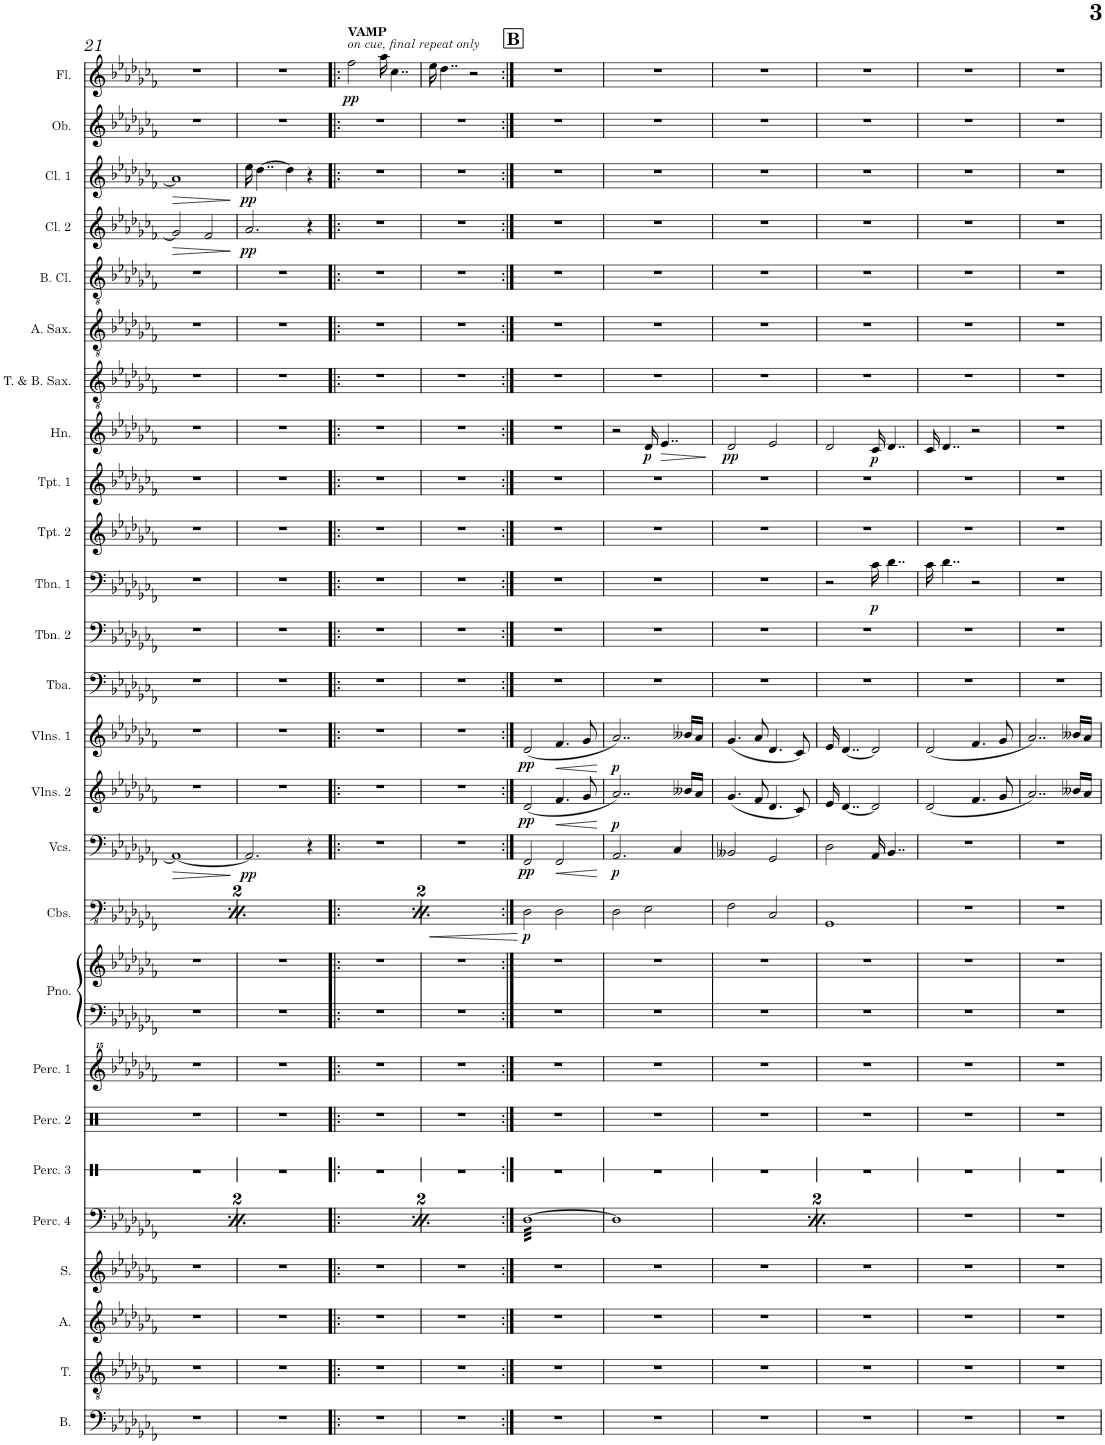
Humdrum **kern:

**kern	**kern	**kern	**kern	**kern	**dynam	**kern	**kern	**kern	**kern	**kern	**kern	**dynam	**kern	**dynam	**kern	**dynam	**kern	**dynam	**kern	**kern	**kern	**dynam	**kern	**kern	**kern	**dynam	**kern	**kern	**kern	**kern	**dynam	**kern	**dynam	**kern	**kern	**dynam
*part26	*part25	*part24	*part23	*part22	*part22	*part21	*part20	*part19	*part18	*part18	*part17	*part17	*part16	*part16	*part15	*part15	*part14	*part14	*part13	*part12	*part11	*part11	*part10	*part9	*part8	*part8	*part7	*part6	*part5	*part4	*part4	*part3	*part3	*part2	*part1	*part1
*staff27	*staff26	*staff25	*staff24	*staff23	*staff23	*staff22	*staff21	*staff20	*staff19	*staff18	*staff17	*staff17	*staff16	*staff16	*staff15	*staff15	*staff14	*staff14	*staff13	*staff12	*staff11	*staff11	*staff10	*staff9	*staff8	*staff8	*staff7	*staff6	*staff5	*staff4	*staff4	*staff3	*staff3	*staff2	*staff1	*staff1
*I"Bass	*I"Tenor	*I"Alto	*I"Soprano	*I"Percussion 4	*	*I"Percussion 3	*I"Percussion 2	*I"Percussion 1	*I"Piano	*	*I"Contrabasses	*	*I"Violoncellos	*	*I"Violins 2	*	*I"Violins 1	*	*I"Tuba	*I"Trombone 2	*I"Trombone 1	*	*I"Trumpet 2	*I"Trumpet 1	*I"Horn	*	*I"Tenor &amp; Baritone Saxophone	*I"Alto Saxophone	*I"Bass Clarinet	*I"Clarinet 2	*	*I"Clarinet 1	*	*I"Oboe	*I"Flute	*
*I'B.	*I'T.	*I'A.	*I'S.	*I'Perc. 4	*	*I'Perc. 3	*I'Perc. 2	*I'Perc. 1	*I'Pno.	*	*I'Cbs.	*	*I'Vcs.	*	*I'Vlns. 2	*	*I'Vlns. 1	*	*I'Tba.	*I'Tbn. 2	*I'Tbn. 1	*	*I'Tpt. 2	*I'Tpt. 1	*I'Hn.	*	*I'T. &amp; B. Sax.	*I'A. Sax.	*I'B. Cl.	*I'Cl. 2	*	*I'Cl. 1	*	*I'Ob.	*I'Fl.	*
!!LO:PB:g=z
*clefF4	*clefGv2	*clefG2	*clefG2	*clefF4	*	*clefX	*clefX	*clefG^^2	*clefF4	*clefG2	*clefFv4	*	*clefF4	*	*clefG2	*	*clefG2	*	*clefF4	*clefF4	*clefF4	*	*clefG2	*clefG2	*clefG2	*	*clefGv2	*clefGv2	*clefGv2	*clefG2	*	*clefG2	*	*clefG2	*clefG2	*
*	*	*	*	*	*	*	*	*	*	*	*	*	*	*	*	*	*	*	*	*	*	*	*Trd1c2	*Trd1c2	*Trd4c7	*	*Trd8c14	*Trd5c9	*Trd8c14	*Trd1c2	*	*Trd1c2	*	*	*	*
*k[b-e-a-d-g-c-f-]	*k[b-e-a-d-g-c-f-]	*k[b-e-a-d-g-c-f-]	*k[b-e-a-d-g-c-f-]	*k[b-e-a-d-g-c-f-]	*	*k[]	*k[]	*k[b-e-a-d-g-c-f-]	*k[b-e-a-d-g-c-f-]	*k[b-e-a-d-g-c-f-]	*k[b-e-a-d-g-c-f-]	*	*k[b-e-a-d-g-c-f-]	*	*k[b-e-a-d-g-c-f-]	*	*k[b-e-a-d-g-c-f-]	*	*k[b-e-a-d-g-c-f-]	*k[b-e-a-d-g-c-f-]	*k[b-e-a-d-g-c-f-]	*	*k[b-e-a-d-g-c-f-]	*k[b-e-a-d-g-c-f-]	*k[b-e-a-d-g-c-f-]	*	*k[b-e-a-d-g-c-f-]	*k[b-e-a-d-g-c-f-]	*k[b-e-a-d-g-c-f-]	*k[b-e-a-d-g-c-f-]	*	*k[b-e-a-d-g-c-f-]	*	*k[b-e-a-d-g-c-f-]	*k[b-e-a-d-g-c-f-]	*
*M2/2	*M2/2	*M2/2	*M2/2	*M2/2	*	*M2/2	*M2/2	*M2/2	*M2/2	*M2/2	*M2/2	*	*M2/2	*	*M2/2	*	*M2/2	*	*M2/2	*M2/2	*M2/2	*	*M2/2	*M2/2	*M2/2	*	*M2/2	*M2/2	*M2/2	*M2/2	*	*M2/2	*	*M2/2	*M2/2	*
*met(c|)	*met(c|)	*met(c|)	*met(c|)	*met(c|)	*	*met(c|)	*met(c|)	*met(c|)	*met(c|)	*met(c|)	*met(c|)	*	*met(c|)	*	*met(c|)	*	*met(c|)	*	*met(c|)	*met(c|)	*met(c|)	*	*met(c|)	*met(c|)	*met(c|)	*	*met(c|)	*met(c|)	*met(c|)	*met(c|)	*	*met(c|)	*	*met(c|)	*met(c|)	*
=21	=21	=21	=21	=21	=21	=21	=21	=21	=21	=21	=21	=21	=21	=21	=21	=21	=21	=21	=21	=21	=21	=21	=21	=21	=21	=21	=21	=21	=21	=21	=21	=21	=21	=21	=21	=21
!	!	!	!	!	!LO:DY:b	!	!	!	!	!	!	!LO:DY:b	!	!LO:HP:b	!	!	!	!	!	!	!	!	!	!	!	!	!	!	!	!	!LO:HP:b	!	!LO:HP:b	!	!	!
*	*	*	*	*tremolo	*	*	*	*	*	*	*	*	*	*	*	*	*	*	*	*	*	*	*	*	*	*	*	*	*	*	*	*	*	*	*	*
1r	1r	1r	1r	[32AA-LLL	p	1r	1r	1r	1r	1r	[1AAA-	pp	1AA-_	>	1r	.	1r	.	1r	1r	1r	.	1r	1r	1r	.	1r	1r	1r	2g-/]	>	1a-]	>	1r	1r	.
.	.	.	.	32AA-	.	.	.	.	.	.	.	.	.	.	.	.	.	.	.	.	.	.	.	.	.	.	.	.	.	.	.	.	.	.	.	.
.	.	.	.	32AA-	.	.	.	.	.	.	.	.	.	.	.	.	.	.	.	.	.	.	.	.	.	.	.	.	.	.	.	.	.	.	.	.
.	.	.	.	32AA-	.	.	.	.	.	.	.	.	.	.	.	.	.	.	.	.	.	.	.	.	.	.	.	.	.	.	.	.	.	.	.	.
.	.	.	.	32AA-	.	.	.	.	.	.	.	.	.	.	.	.	.	.	.	.	.	.	.	.	.	.	.	.	.	.	.	.	.	.	.	.
.	.	.	.	32AA-	.	.	.	.	.	.	.	.	.	.	.	.	.	.	.	.	.	.	.	.	.	.	.	.	.	.	.	.	.	.	.	.
.	.	.	.	32AA-	.	.	.	.	.	.	.	.	.	.	.	.	.	.	.	.	.	.	.	.	.	.	.	.	.	.	.	.	.	.	.	.
.	.	.	.	32AA-	.	.	.	.	.	.	.	.	.	.	.	.	.	.	.	.	.	.	.	.	.	.	.	.	.	.	.	.	.	.	.	.
.	.	.	.	32AA-	.	.	.	.	.	.	.	.	.	.	.	.	.	.	.	.	.	.	.	.	.	.	.	.	.	.	.	.	.	.	.	.
.	.	.	.	32AA-	.	.	.	.	.	.	.	.	.	.	.	.	.	.	.	.	.	.	.	.	.	.	.	.	.	.	.	.	.	.	.	.
.	.	.	.	32AA-	.	.	.	.	.	.	.	.	.	.	.	.	.	.	.	.	.	.	.	.	.	.	.	.	.	.	.	.	.	.	.	.
.	.	.	.	32AA-	.	.	.	.	.	.	.	.	.	.	.	.	.	.	.	.	.	.	.	.	.	.	.	.	.	.	.	.	.	.	.	.
.	.	.	.	32AA-	.	.	.	.	.	.	.	.	.	.	.	.	.	.	.	.	.	.	.	.	.	.	.	.	.	.	.	.	.	.	.	.
.	.	.	.	32AA-	.	.	.	.	.	.	.	.	.	.	.	.	.	.	.	.	.	.	.	.	.	.	.	.	.	.	.	.	.	.	.	.
.	.	.	.	32AA-	.	.	.	.	.	.	.	.	.	.	.	.	.	.	.	.	.	.	.	.	.	.	.	.	.	.	.	.	.	.	.	.
.	.	.	.	32AA-	.	.	.	.	.	.	.	.	.	.	.	.	.	.	.	.	.	.	.	.	.	.	.	.	.	.	.	.	.	.	.	.
.	.	.	.	32AA-	.	.	.	.	.	.	.	.	.	.	.	.	.	.	.	.	.	.	.	.	.	.	.	.	.	2f-/	.	.	.	.	.	.
.	.	.	.	32AA-	.	.	.	.	.	.	.	.	.	.	.	.	.	.	.	.	.	.	.	.	.	.	.	.	.	.	.	.	.	.	.	.
.	.	.	.	32AA-	.	.	.	.	.	.	.	.	.	.	.	.	.	.	.	.	.	.	.	.	.	.	.	.	.	.	.	.	.	.	.	.
.	.	.	.	32AA-	.	.	.	.	.	.	.	.	.	.	.	.	.	.	.	.	.	.	.	.	.	.	.	.	.	.	.	.	.	.	.	.
.	.	.	.	32AA-	.	.	.	.	.	.	.	.	.	.	.	.	.	.	.	.	.	.	.	.	.	.	.	.	.	.	.	.	.	.	.	.
.	.	.	.	32AA-	.	.	.	.	.	.	.	.	.	.	.	.	.	.	.	.	.	.	.	.	.	.	.	.	.	.	.	.	.	.	.	.
.	.	.	.	32AA-	.	.	.	.	.	.	.	.	.	.	.	.	.	.	.	.	.	.	.	.	.	.	.	.	.	.	.	.	.	.	.	.
.	.	.	.	32AA-	.	.	.	.	.	.	.	.	.	.	.	.	.	.	.	.	.	.	.	.	.	.	.	.	.	.	.	.	.	.	.	.
.	.	.	.	32AA-	.	.	.	.	.	.	.	.	.	.	.	.	.	.	.	.	.	.	.	.	.	.	.	.	.	.	.	.	.	.	.	.
.	.	.	.	32AA-	.	.	.	.	.	.	.	.	.	.	.	.	.	.	.	.	.	.	.	.	.	.	.	.	.	.	.	.	.	.	.	.
.	.	.	.	32AA-	.	.	.	.	.	.	.	.	.	.	.	.	.	.	.	.	.	.	.	.	.	.	.	.	.	.	.	.	.	.	.	.
.	.	.	.	32AA-	.	.	.	.	.	.	.	.	.	.	.	.	.	.	.	.	.	.	.	.	.	.	.	.	.	.	.	.	.	.	.	.
.	.	.	.	32AA-	.	.	.	.	.	.	.	.	.	.	.	.	.	.	.	.	.	.	.	.	.	.	.	.	.	.	.	.	.	.	.	.
.	.	.	.	32AA-	.	.	.	.	.	.	.	.	.	.	.	.	.	.	.	.	.	.	.	.	.	.	.	.	.	.	.	.	.	.	.	.
.	.	.	.	32AA-	.	.	.	.	.	.	.	.	.	.	.	.	.	.	.	.	.	.	.	.	.	.	.	.	.	.	.	.	.	.	.	.
.	.	.	.	32AA-JJJ	.	.	.	.	.	.	.	.	.	.	.	.	.	.	.	.	.	.	.	.	.	.	.	.	.	.	.	.	.	.	.	.
*	*	*	*	*Xtremolo	*	*	*	*	*	*	*	*	*	*	*	*	*	*	*	*	*	*	*	*	*	*	*	*	*	*	*	*	*	*	*	*
.	.	.	.	.	.	.	.	.	.	.	.	.	.	]	.	.	.	.	.	.	.	.	.	.	.	.	.	.	.	.	]	.	]	.	.	.
=22	=22	=22	=22	=22	=22	=22	=22	=22	=22	=22	=22	=22	=22	=22	=22	=22	=22	=22	=22	=22	=22	=22	=22	=22	=22	=22	=22	=22	=22	=22	=22	=22	=22	=22	=22	=22
!	!	!	!	!	!	!	!	!	!	!	!	!	!	!LO:DY:b	!	!	!	!	!	!	!	!	!	!	!	!	!	!	!	!	!LO:DY:b	!	!LO:DY:b	!	!	!
1r	1r	1r	1r	1AA-]	.	1r	1r	1r	1r	1r	1AAA-]	.	2.AA-/]	pp	1r	.	1r	.	1r	1r	1r	.	1r	1r	1r	.	1r	1r	1r	2.a-/	pp	16ee-\	pp	1r	1r	.
.	.	.	.	.	.	.	.	.	.	.	.	.	.	.	.	.	.	.	.	.	.	.	.	.	.	.	.	.	.	.	.	[4..dd-\	.	.	.	.
.	.	.	.	.	.	.	.	.	.	.	.	.	.	.	.	.	.	.	.	.	.	.	.	.	.	.	.	.	.	.	.	4dd-\]	.	.	.	.
.	.	.	.	.	.	.	.	.	.	.	.	.	4r	.	.	.	.	.	.	.	.	.	.	.	.	.	.	.	.	4r	.	4r	.	.	.	.
=23!|:	=23!|:	=23!|:	=23!|:	=23!|:	=23!|:	=23!|:	=23!|:	=23!|:	=23!|:	=23!|:	=23!|:	=23!|:	=23!|:	=23!|:	=23!|:	=23!|:	=23!|:	=23!|:	=23!|:	=23!|:	=23!|:	=23!|:	=23!|:	=23!|:	=23!|:	=23!|:	=23!|:	=23!|:	=23!|:	=23!|:	=23!|:	=23!|:	=23!|:	=23!|:	=23!|:	=23!|:
!	!	!	!	!	!	!	!	!	!	!	!	!	!	!	!	!	!	!	!	!	!	!	!	!	!	!	!	!	!	!	!	!	!	!	!LO:TX:a:B:t=VAMP	!
!	!	!	!	!	!	!	!	!	!	!	!	!	!	!	!	!	!	!	!	!	!	!	!	!	!	!	!	!	!	!	!	!	!	!	!LO:TX:a:i:t=on cue, final repeat only	!
!	!	!	!	!	!LO:DY:b	!	!	!	!	!	!	!LO:DY:b	!	!	!	!	!	!	!	!	!	!	!	!	!	!	!	!	!	!	!	!	!	!	!	!LO:DY:b
*	*	*	*	*tremolo	*	*	*	*	*	*	*	*	*	*	*	*	*	*	*	*	*	*	*	*	*	*	*	*	*	*	*	*	*	*	*	*
1r	1r	1r	1r	[32AA-LLL	p	1r	1r	1r	1r	1r	[1AAA-	pp	1r	.	1r	.	1r	.	1r	1r	1r	.	1r	1r	1r	.	1r	1r	1r	1r	.	1r	.	1r	2ff-\	pp
.	.	.	.	32AA-	.	.	.	.	.	.	.	.	.	.	.	.	.	.	.	.	.	.	.	.	.	.	.	.	.	.	.	.	.	.	.	.
.	.	.	.	32AA-	.	.	.	.	.	.	.	.	.	.	.	.	.	.	.	.	.	.	.	.	.	.	.	.	.	.	.	.	.	.	.	.
.	.	.	.	32AA-	.	.	.	.	.	.	.	.	.	.	.	.	.	.	.	.	.	.	.	.	.	.	.	.	.	.	.	.	.	.	.	.
.	.	.	.	32AA-	.	.	.	.	.	.	.	.	.	.	.	.	.	.	.	.	.	.	.	.	.	.	.	.	.	.	.	.	.	.	.	.
.	.	.	.	32AA-	.	.	.	.	.	.	.	.	.	.	.	.	.	.	.	.	.	.	.	.	.	.	.	.	.	.	.	.	.	.	.	.
.	.	.	.	32AA-	.	.	.	.	.	.	.	.	.	.	.	.	.	.	.	.	.	.	.	.	.	.	.	.	.	.	.	.	.	.	.	.
.	.	.	.	32AA-	.	.	.	.	.	.	.	.	.	.	.	.	.	.	.	.	.	.	.	.	.	.	.	.	.	.	.	.	.	.	.	.
.	.	.	.	32AA-	.	.	.	.	.	.	.	.	.	.	.	.	.	.	.	.	.	.	.	.	.	.	.	.	.	.	.	.	.	.	.	.
.	.	.	.	32AA-	.	.	.	.	.	.	.	.	.	.	.	.	.	.	.	.	.	.	.	.	.	.	.	.	.	.	.	.	.	.	.	.
.	.	.	.	32AA-	.	.	.	.	.	.	.	.	.	.	.	.	.	.	.	.	.	.	.	.	.	.	.	.	.	.	.	.	.	.	.	.
.	.	.	.	32AA-	.	.	.	.	.	.	.	.	.	.	.	.	.	.	.	.	.	.	.	.	.	.	.	.	.	.	.	.	.	.	.	.
.	.	.	.	32AA-	.	.	.	.	.	.	.	.	.	.	.	.	.	.	.	.	.	.	.	.	.	.	.	.	.	.	.	.	.	.	.	.
.	.	.	.	32AA-	.	.	.	.	.	.	.	.	.	.	.	.	.	.	.	.	.	.	.	.	.	.	.	.	.	.	.	.	.	.	.	.
.	.	.	.	32AA-	.	.	.	.	.	.	.	.	.	.	.	.	.	.	.	.	.	.	.	.	.	.	.	.	.	.	.	.	.	.	.	.
.	.	.	.	32AA-	.	.	.	.	.	.	.	.	.	.	.	.	.	.	.	.	.	.	.	.	.	.	.	.	.	.	.	.	.	.	.	.
.	.	.	.	32AA-	.	.	.	.	.	.	.	.	.	.	.	.	.	.	.	.	.	.	.	.	.	.	.	.	.	.	.	.	.	.	16aa-\	.
.	.	.	.	32AA-	.	.	.	.	.	.	.	.	.	.	.	.	.	.	.	.	.	.	.	.	.	.	.	.	.	.	.	.	.	.	.	.
.	.	.	.	32AA-	.	.	.	.	.	.	.	.	.	.	.	.	.	.	.	.	.	.	.	.	.	.	.	.	.	.	.	.	.	.	4..cc-\	.
.	.	.	.	32AA-	.	.	.	.	.	.	.	.	.	.	.	.	.	.	.	.	.	.	.	.	.	.	.	.	.	.	.	.	.	.	.	.
.	.	.	.	32AA-	.	.	.	.	.	.	.	.	.	.	.	.	.	.	.	.	.	.	.	.	.	.	.	.	.	.	.	.	.	.	.	.
.	.	.	.	32AA-	.	.	.	.	.	.	.	.	.	.	.	.	.	.	.	.	.	.	.	.	.	.	.	.	.	.	.	.	.	.	.	.
.	.	.	.	32AA-	.	.	.	.	.	.	.	.	.	.	.	.	.	.	.	.	.	.	.	.	.	.	.	.	.	.	.	.	.	.	.	.
.	.	.	.	32AA-	.	.	.	.	.	.	.	.	.	.	.	.	.	.	.	.	.	.	.	.	.	.	.	.	.	.	.	.	.	.	.	.
.	.	.	.	32AA-	.	.	.	.	.	.	.	.	.	.	.	.	.	.	.	.	.	.	.	.	.	.	.	.	.	.	.	.	.	.	.	.
.	.	.	.	32AA-	.	.	.	.	.	.	.	.	.	.	.	.	.	.	.	.	.	.	.	.	.	.	.	.	.	.	.	.	.	.	.	.
.	.	.	.	32AA-	.	.	.	.	.	.	.	.	.	.	.	.	.	.	.	.	.	.	.	.	.	.	.	.	.	.	.	.	.	.	.	.
.	.	.	.	32AA-	.	.	.	.	.	.	.	.	.	.	.	.	.	.	.	.	.	.	.	.	.	.	.	.	.	.	.	.	.	.	.	.
.	.	.	.	32AA-	.	.	.	.	.	.	.	.	.	.	.	.	.	.	.	.	.	.	.	.	.	.	.	.	.	.	.	.	.	.	.	.
.	.	.	.	32AA-	.	.	.	.	.	.	.	.	.	.	.	.	.	.	.	.	.	.	.	.	.	.	.	.	.	.	.	.	.	.	.	.
.	.	.	.	32AA-	.	.	.	.	.	.	.	.	.	.	.	.	.	.	.	.	.	.	.	.	.	.	.	.	.	.	.	.	.	.	.	.
.	.	.	.	32AA-JJJ	.	.	.	.	.	.	.	.	.	.	.	.	.	.	.	.	.	.	.	.	.	.	.	.	.	.	.	.	.	.	.	.
*	*	*	*	*Xtremolo	*	*	*	*	*	*	*	*	*	*	*	*	*	*	*	*	*	*	*	*	*	*	*	*	*	*	*	*	*	*	*	*
=24	=24	=24	=24	=24	=24	=24	=24	=24	=24	=24	=24	=24	=24	=24	=24	=24	=24	=24	=24	=24	=24	=24	=24	=24	=24	=24	=24	=24	=24	=24	=24	=24	=24	=24	=24	=24
1r	1r	1r	1r	1AA-]	.	1r	1r	1r	1r	1r	1AAA-]	.	1r	.	1r	.	1r	.	1r	1r	1r	.	1r	1r	1r	.	1r	1r	1r	1r	.	1r	.	1r	16ee-\	.
.	.	.	.	.	.	.	.	.	.	.	.	.	.	.	.	.	.	.	.	.	.	.	.	.	.	.	.	.	.	.	.	.	.	.	4..dd-\	.
.	.	.	.	.	.	.	.	.	.	.	.	.	.	.	.	.	.	.	.	.	.	.	.	.	.	.	.	.	.	.	.	.	.	.	2r	.
!!LO:REH:place=s1:a:B:cj:fs=14:t=B
=25:|!	=25:|!	=25:|!	=25:|!	=25:|!	=25:|!	=25:|!	=25:|!	=25:|!	=25:|!	=25:|!	=25:|!	=25:|!	=25:|!	=25:|!	=25:|!	=25:|!	=25:|!	=25:|!	=25:|!	=25:|!	=25:|!	=25:|!	=25:|!	=25:|!	=25:|!	=25:|!	=25:|!	=25:|!	=25:|!	=25:|!	=25:|!	=25:|!	=25:|!	=25:|!	=25:|!	=25:|!
!	!	!	!	!	!	!	!	!	!	!	!	!LO:DY:b	!	!LO:DY:b	!	!LO:DY:b	!	!LO:DY:b	!	!	!	!	!	!	!	!	!	!	!	!	!	!	!	!	!	!
*	*	*	*	*tremolo	*	*	*	*	*	*	*	*	*	*	*	*	*	*	*	*	*	*	*	*	*	*	*	*	*	*	*	*	*	*	*	*
1r	1r	1r	1r	[32D-LLL	.	1r	1r	1r	1r	1r	2DD-\	p	2FF-/	pp	(2d-/	pp	(2d-/	pp	1r	1r	1r	.	1r	1r	1r	.	1r	1r	1r	1r	.	1r	.	1r	1r	.
.	.	.	.	32D-	.	.	.	.	.	.	.	.	.	.	.	.	.	.	.	.	.	.	.	.	.	.	.	.	.	.	.	.	.	.	.	.
.	.	.	.	32D-	.	.	.	.	.	.	.	.	.	.	.	.	.	.	.	.	.	.	.	.	.	.	.	.	.	.	.	.	.	.	.	.
.	.	.	.	32D-	.	.	.	.	.	.	.	.	.	.	.	.	.	.	.	.	.	.	.	.	.	.	.	.	.	.	.	.	.	.	.	.
.	.	.	.	32D-	.	.	.	.	.	.	.	.	.	.	.	.	.	.	.	.	.	.	.	.	.	.	.	.	.	.	.	.	.	.	.	.
.	.	.	.	32D-	.	.	.	.	.	.	.	.	.	.	.	.	.	.	.	.	.	.	.	.	.	.	.	.	.	.	.	.	.	.	.	.
.	.	.	.	32D-	.	.	.	.	.	.	.	.	.	.	.	.	.	.	.	.	.	.	.	.	.	.	.	.	.	.	.	.	.	.	.	.
.	.	.	.	32D-	.	.	.	.	.	.	.	.	.	.	.	.	.	.	.	.	.	.	.	.	.	.	.	.	.	.	.	.	.	.	.	.
.	.	.	.	32D-	.	.	.	.	.	.	.	.	.	.	.	.	.	.	.	.	.	.	.	.	.	.	.	.	.	.	.	.	.	.	.	.
.	.	.	.	32D-	.	.	.	.	.	.	.	.	.	.	.	.	.	.	.	.	.	.	.	.	.	.	.	.	.	.	.	.	.	.	.	.
.	.	.	.	32D-	.	.	.	.	.	.	.	.	.	.	.	.	.	.	.	.	.	.	.	.	.	.	.	.	.	.	.	.	.	.	.	.
.	.	.	.	32D-	.	.	.	.	.	.	.	.	.	.	.	.	.	.	.	.	.	.	.	.	.	.	.	.	.	.	.	.	.	.	.	.
.	.	.	.	32D-	.	.	.	.	.	.	.	.	.	.	.	.	.	.	.	.	.	.	.	.	.	.	.	.	.	.	.	.	.	.	.	.
.	.	.	.	32D-	.	.	.	.	.	.	.	.	.	.	.	.	.	.	.	.	.	.	.	.	.	.	.	.	.	.	.	.	.	.	.	.
.	.	.	.	32D-	.	.	.	.	.	.	.	.	.	.	.	.	.	.	.	.	.	.	.	.	.	.	.	.	.	.	.	.	.	.	.	.
.	.	.	.	32D-	.	.	.	.	.	.	.	.	.	.	.	.	.	.	.	.	.	.	.	.	.	.	.	.	.	.	.	.	.	.	.	.
!	!	!	!	!	!	!	!	!	!	!	!	!	!	!LO:HP:b	!	!LO:HP:b	!	!LO:HP:b	!	!	!	!	!	!	!	!	!	!	!	!	!	!	!	!	!	!
.	.	.	.	32D-	.	.	.	.	.	.	2DD-\	.	2FF-/	<	4.f-/	<	4.f-/	<	.	.	.	.	.	.	.	.	.	.	.	.	.	.	.	.	.	.
.	.	.	.	32D-	.	.	.	.	.	.	.	.	.	.	.	.	.	.	.	.	.	.	.	.	.	.	.	.	.	.	.	.	.	.	.	.
.	.	.	.	32D-	.	.	.	.	.	.	.	.	.	.	.	.	.	.	.	.	.	.	.	.	.	.	.	.	.	.	.	.	.	.	.	.
.	.	.	.	32D-	.	.	.	.	.	.	.	.	.	.	.	.	.	.	.	.	.	.	.	.	.	.	.	.	.	.	.	.	.	.	.	.
.	.	.	.	32D-	.	.	.	.	.	.	.	.	.	.	.	.	.	.	.	.	.	.	.	.	.	.	.	.	.	.	.	.	.	.	.	.
.	.	.	.	32D-	.	.	.	.	.	.	.	.	.	.	.	.	.	.	.	.	.	.	.	.	.	.	.	.	.	.	.	.	.	.	.	.
.	.	.	.	32D-	.	.	.	.	.	.	.	.	.	.	.	.	.	.	.	.	.	.	.	.	.	.	.	.	.	.	.	.	.	.	.	.
.	.	.	.	32D-	.	.	.	.	.	.	.	.	.	.	.	.	.	.	.	.	.	.	.	.	.	.	.	.	.	.	.	.	.	.	.	.
.	.	.	.	32D-	.	.	.	.	.	.	.	.	.	.	.	.	.	.	.	.	.	.	.	.	.	.	.	.	.	.	.	.	.	.	.	.
.	.	.	.	32D-	.	.	.	.	.	.	.	.	.	.	.	.	.	.	.	.	.	.	.	.	.	.	.	.	.	.	.	.	.	.	.	.
.	.	.	.	32D-	.	.	.	.	.	.	.	.	.	.	.	.	.	.	.	.	.	.	.	.	.	.	.	.	.	.	.	.	.	.	.	.
.	.	.	.	32D-	.	.	.	.	.	.	.	.	.	.	.	.	.	.	.	.	.	.	.	.	.	.	.	.	.	.	.	.	.	.	.	.
.	.	.	.	32D-	.	.	.	.	.	.	.	.	.	.	8g-/	.	8g-/	.	.	.	.	.	.	.	.	.	.	.	.	.	.	.	.	.	.	.
.	.	.	.	32D-	.	.	.	.	.	.	.	.	.	.	.	.	.	.	.	.	.	.	.	.	.	.	.	.	.	.	.	.	.	.	.	.
.	.	.	.	32D-	.	.	.	.	.	.	.	.	.	.	.	.	.	.	.	.	.	.	.	.	.	.	.	.	.	.	.	.	.	.	.	.
.	.	.	.	32D-JJJ	.	.	.	.	.	.	.	.	.	.	.	.	.	.	.	.	.	.	.	.	.	.	.	.	.	.	.	.	.	.	.	.
*	*	*	*	*Xtremolo	*	*	*	*	*	*	*	*	*	*	*	*	*	*	*	*	*	*	*	*	*	*	*	*	*	*	*	*	*	*	*	*
.	.	.	.	.	.	.	.	.	.	.	.	.	.	[	.	[	.	[	.	.	.	.	.	.	.	.	.	.	.	.	.	.	.	.	.	.
=26	=26	=26	=26	=26	=26	=26	=26	=26	=26	=26	=26	=26	=26	=26	=26	=26	=26	=26	=26	=26	=26	=26	=26	=26	=26	=26	=26	=26	=26	=26	=26	=26	=26	=26	=26	=26
!	!	!	!	!	!	!	!	!	!	!	!	!	!	!LO:DY:b	!	!LO:DY:b	!	!LO:DY:b	!	!	!	!	!	!	!	!	!	!	!	!	!	!	!	!	!	!
1r	1r	1r	1r	1D-]	.	1r	1r	1r	1r	1r	2DD-\	.	2.AA-/	p	2..a-/)	p	2..a-/)	p	1r	1r	1r	.	1r	1r	2r	.	1r	1r	1r	1r	.	1r	.	1r	1r	.
!	!	!	!	!	!	!	!	!	!	!	!	!	!	!	!	!	!	!	!	!	!	!	!	!	!	!LO:DY:b	!	!	!	!	!	!	!	!	!	!
.	.	.	.	.	.	.	.	.	.	.	2EE-\	.	.	.	.	.	.	.	.	.	.	.	.	.	16d-/	p	.	.	.	.	.	.	.	.	.	.
!	!	!	!	!	!	!	!	!	!	!	!	!	!	!	!	!	!	!	!	!	!	!	!	!	!	!LO:HP:b	!	!	!	!	!	!	!	!	!	!
.	.	.	.	.	.	.	.	.	.	.	.	.	.	.	.	.	.	.	.	.	.	.	.	.	4..e-/	>	.	.	.	.	.	.	.	.	.	.
.	.	.	.	.	.	.	.	.	.	.	.	.	4C-/	.	.	.	.	.	.	.	.	.	.	.	.	.	.	.	.	.	.	.	.	.	.	.
.	.	.	.	.	.	.	.	.	.	.	.	.	.	.	16b--X/LL	.	16b--X/LL	.	.	.	.	.	.	.	.	.	.	.	.	.	.	.	.	.	.	.
.	.	.	.	.	.	.	.	.	.	.	.	.	.	.	16a-/JJ	.	16a-/JJ	.	.	.	.	.	.	.	.	.	.	.	.	.	.	.	.	.	.	.
.	.	.	.	.	.	.	.	.	.	.	.	.	.	.	.	.	.	.	.	.	.	.	.	.	.	]	.	.	.	.	.	.	.	.	.	.
=27	=27	=27	=27	=27	=27	=27	=27	=27	=27	=27	=27	=27	=27	=27	=27	=27	=27	=27	=27	=27	=27	=27	=27	=27	=27	=27	=27	=27	=27	=27	=27	=27	=27	=27	=27	=27
!	!	!	!	!	!	!	!	!	!	!	!	!	!	!	!	!	!	!	!	!	!	!	!	!	!	!LO:DY:b	!	!	!	!	!	!	!	!	!	!
*	*	*	*	*tremolo	*	*	*	*	*	*	*	*	*	*	*	*	*	*	*	*	*	*	*	*	*	*	*	*	*	*	*	*	*	*	*	*
1r	1r	1r	1r	[32D-LLL	.	1r	1r	1r	1r	1r	2FF-\	.	2BB--X/	.	(4.g-/	.	(4.g-/	.	1r	1r	1r	.	1r	1r	2d-/	pp	1r	1r	1r	1r	.	1r	.	1r	1r	.
.	.	.	.	32D-	.	.	.	.	.	.	.	.	.	.	.	.	.	.	.	.	.	.	.	.	.	.	.	.	.	.	.	.	.	.	.	.
.	.	.	.	32D-	.	.	.	.	.	.	.	.	.	.	.	.	.	.	.	.	.	.	.	.	.	.	.	.	.	.	.	.	.	.	.	.
.	.	.	.	32D-	.	.	.	.	.	.	.	.	.	.	.	.	.	.	.	.	.	.	.	.	.	.	.	.	.	.	.	.	.	.	.	.
.	.	.	.	32D-	.	.	.	.	.	.	.	.	.	.	.	.	.	.	.	.	.	.	.	.	.	.	.	.	.	.	.	.	.	.	.	.
.	.	.	.	32D-	.	.	.	.	.	.	.	.	.	.	.	.	.	.	.	.	.	.	.	.	.	.	.	.	.	.	.	.	.	.	.	.
.	.	.	.	32D-	.	.	.	.	.	.	.	.	.	.	.	.	.	.	.	.	.	.	.	.	.	.	.	.	.	.	.	.	.	.	.	.
.	.	.	.	32D-	.	.	.	.	.	.	.	.	.	.	.	.	.	.	.	.	.	.	.	.	.	.	.	.	.	.	.	.	.	.	.	.
.	.	.	.	32D-	.	.	.	.	.	.	.	.	.	.	.	.	.	.	.	.	.	.	.	.	.	.	.	.	.	.	.	.	.	.	.	.
.	.	.	.	32D-	.	.	.	.	.	.	.	.	.	.	.	.	.	.	.	.	.	.	.	.	.	.	.	.	.	.	.	.	.	.	.	.
.	.	.	.	32D-	.	.	.	.	.	.	.	.	.	.	.	.	.	.	.	.	.	.	.	.	.	.	.	.	.	.	.	.	.	.	.	.
.	.	.	.	32D-	.	.	.	.	.	.	.	.	.	.	.	.	.	.	.	.	.	.	.	.	.	.	.	.	.	.	.	.	.	.	.	.
.	.	.	.	32D-	.	.	.	.	.	.	.	.	.	.	8f-/	.	8a-/	.	.	.	.	.	.	.	.	.	.	.	.	.	.	.	.	.	.	.
.	.	.	.	32D-	.	.	.	.	.	.	.	.	.	.	.	.	.	.	.	.	.	.	.	.	.	.	.	.	.	.	.	.	.	.	.	.
.	.	.	.	32D-	.	.	.	.	.	.	.	.	.	.	.	.	.	.	.	.	.	.	.	.	.	.	.	.	.	.	.	.	.	.	.	.
.	.	.	.	32D-	.	.	.	.	.	.	.	.	.	.	.	.	.	.	.	.	.	.	.	.	.	.	.	.	.	.	.	.	.	.	.	.
.	.	.	.	32D-	.	.	.	.	.	.	2CC-/	.	2GG-/	.	4.d-/	.	4.d-/	.	.	.	.	.	.	.	2e-/	.	.	.	.	.	.	.	.	.	.	.
.	.	.	.	32D-	.	.	.	.	.	.	.	.	.	.	.	.	.	.	.	.	.	.	.	.	.	.	.	.	.	.	.	.	.	.	.	.
.	.	.	.	32D-	.	.	.	.	.	.	.	.	.	.	.	.	.	.	.	.	.	.	.	.	.	.	.	.	.	.	.	.	.	.	.	.
.	.	.	.	32D-	.	.	.	.	.	.	.	.	.	.	.	.	.	.	.	.	.	.	.	.	.	.	.	.	.	.	.	.	.	.	.	.
.	.	.	.	32D-	.	.	.	.	.	.	.	.	.	.	.	.	.	.	.	.	.	.	.	.	.	.	.	.	.	.	.	.	.	.	.	.
.	.	.	.	32D-	.	.	.	.	.	.	.	.	.	.	.	.	.	.	.	.	.	.	.	.	.	.	.	.	.	.	.	.	.	.	.	.
.	.	.	.	32D-	.	.	.	.	.	.	.	.	.	.	.	.	.	.	.	.	.	.	.	.	.	.	.	.	.	.	.	.	.	.	.	.
.	.	.	.	32D-	.	.	.	.	.	.	.	.	.	.	.	.	.	.	.	.	.	.	.	.	.	.	.	.	.	.	.	.	.	.	.	.
.	.	.	.	32D-	.	.	.	.	.	.	.	.	.	.	.	.	.	.	.	.	.	.	.	.	.	.	.	.	.	.	.	.	.	.	.	.
.	.	.	.	32D-	.	.	.	.	.	.	.	.	.	.	.	.	.	.	.	.	.	.	.	.	.	.	.	.	.	.	.	.	.	.	.	.
.	.	.	.	32D-	.	.	.	.	.	.	.	.	.	.	.	.	.	.	.	.	.	.	.	.	.	.	.	.	.	.	.	.	.	.	.	.
.	.	.	.	32D-	.	.	.	.	.	.	.	.	.	.	.	.	.	.	.	.	.	.	.	.	.	.	.	.	.	.	.	.	.	.	.	.
.	.	.	.	32D-	.	.	.	.	.	.	.	.	.	.	8c-/)	.	8c-/)	.	.	.	.	.	.	.	.	.	.	.	.	.	.	.	.	.	.	.
.	.	.	.	32D-	.	.	.	.	.	.	.	.	.	.	.	.	.	.	.	.	.	.	.	.	.	.	.	.	.	.	.	.	.	.	.	.
.	.	.	.	32D-	.	.	.	.	.	.	.	.	.	.	.	.	.	.	.	.	.	.	.	.	.	.	.	.	.	.	.	.	.	.	.	.
.	.	.	.	32D-JJJ	.	.	.	.	.	.	.	.	.	.	.	.	.	.	.	.	.	.	.	.	.	.	.	.	.	.	.	.	.	.	.	.
*	*	*	*	*Xtremolo	*	*	*	*	*	*	*	*	*	*	*	*	*	*	*	*	*	*	*	*	*	*	*	*	*	*	*	*	*	*	*	*
=28	=28	=28	=28	=28	=28	=28	=28	=28	=28	=28	=28	=28	=28	=28	=28	=28	=28	=28	=28	=28	=28	=28	=28	=28	=28	=28	=28	=28	=28	=28	=28	=28	=28	=28	=28	=28
1r	1r	1r	1r	1D-]	.	1r	1r	1r	1r	1r	1GGG-	.	2D-\	.	16e-/	.	16e-/	.	1r	1r	2r	.	1r	1r	2d-/	.	1r	1r	1r	1r	.	1r	.	1r	1r	.
.	.	.	.	.	.	.	.	.	.	.	.	.	.	.	[4..d-/	.	[4..d-/	.	.	.	.	.	.	.	.	.	.	.	.	.	.	.	.	.	.	.
!	!	!	!	!	!	!	!	!	!	!	!	!	!	!	!	!	!	!	!	!	!	!LO:DY:b	!	!	!	!LO:DY:b	!	!	!	!	!	!	!	!	!	!
.	.	.	.	.	.	.	.	.	.	.	.	.	16AA-/	.	2d-/]	.	2d-/]	.	.	.	16c-\	p	.	.	16c-/	p	.	.	.	.	.	.	.	.	.	.
.	.	.	.	.	.	.	.	.	.	.	.	.	4..BB-/	.	.	.	.	.	.	.	4..d-\	.	.	.	4..d-/	.	.	.	.	.	.	.	.	.	.	.
=29	=29	=29	=29	=29	=29	=29	=29	=29	=29	=29	=29	=29	=29	=29	=29	=29	=29	=29	=29	=29	=29	=29	=29	=29	=29	=29	=29	=29	=29	=29	=29	=29	=29	=29	=29	=29
1r	1r	1r	1r	1r	.	1r	1r	1r	1r	1r	1r	.	1r	.	(2d-/	.	(2d-/	.	1r	1r	16c-\	.	1r	1r	16c-/	.	1r	1r	1r	1r	.	1r	.	1r	1r	.
.	.	.	.	.	.	.	.	.	.	.	.	.	.	.	.	.	.	.	.	.	4..d-\	.	.	.	4..d-/	.	.	.	.	.	.	.	.	.	.	.
.	.	.	.	.	.	.	.	.	.	.	.	.	.	.	4.f-/	.	4.f-/	.	.	.	2r	.	.	.	2r	.	.	.	.	.	.	.	.	.	.	.
.	.	.	.	.	.	.	.	.	.	.	.	.	.	.	8g-/	.	8g-/	.	.	.	.	.	.	.	.	.	.	.	.	.	.	.	.	.	.	.
=30	=30	=30	=30	=30	=30	=30	=30	=30	=30	=30	=30	=30	=30	=30	=30	=30	=30	=30	=30	=30	=30	=30	=30	=30	=30	=30	=30	=30	=30	=30	=30	=30	=30	=30	=30	=30
1r	1r	1r	1r	1r	.	1r	1r	1r	1r	1r	1r	.	1r	.	2..a-/)	.	2..a-/)	.	1r	1r	1r	.	1r	1r	1r	.	1r	1r	1r	1r	.	1r	.	1r	1r	.
.	.	.	.	.	.	.	.	.	.	.	.	.	.	.	16b--X/LL	.	16b--X/LL	.	.	.	.	.	.	.	.	.	.	.	.	.	.	.	.	.	.	.
.	.	.	.	.	.	.	.	.	.	.	.	.	.	.	16a-/JJ	.	16a-/JJ	.	.	.	.	.	.	.	.	.	.	.	.	.	.	.	.	.	.	.
=	=	=	=	=	=	=	=	=	=	=	=	=	=	=	=	=	=	=	=	=	=	=	=	=	=	=	=	=	=	=	=	=	=	=	=	=
*-	*-	*-	*-	*-	*-	*-	*-	*-	*-	*-	*-	*-	*-	*-	*-	*-	*-	*-	*-	*-	*-	*-	*-	*-	*-	*-	*-	*-	*-	*-	*-	*-	*-	*-	*-	*-
